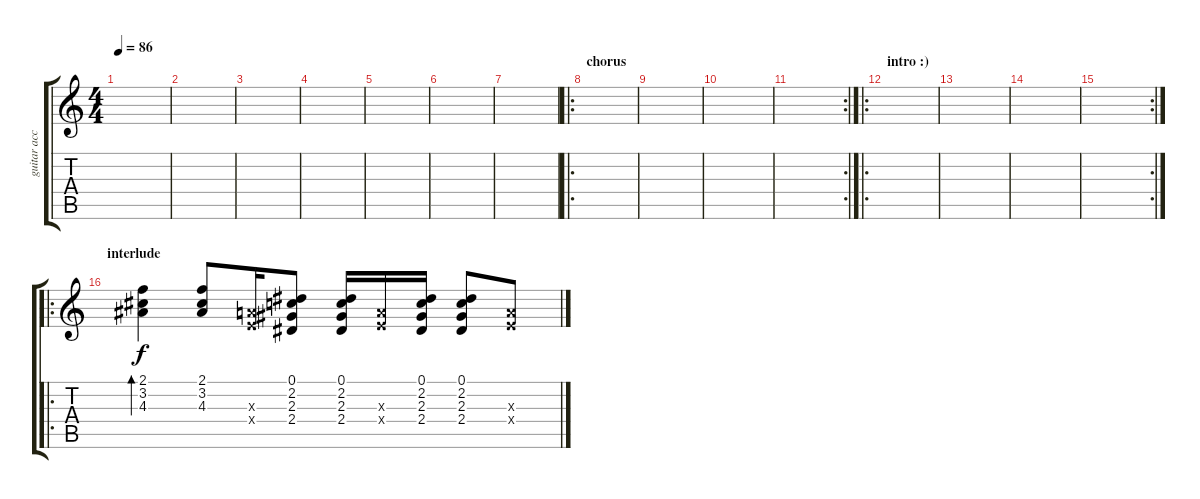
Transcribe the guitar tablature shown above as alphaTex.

\track ("guitar acc" "guitar acc") {instrument acousticguitarsteel}
\staff {score tabs}
\tuning (Eb4 Bb3 Gb3 Db3 Ab2 Eb2) {hide}
\ts (4 4)
\tempo 86
\clef g2
\ks c
|
|
|
|
|
|
|
\ro
\section ("" "chorus")
|
|
|
\rc 2
|
\ro
\section ("" "intro :)")
|
|
|
\rc 2
|
\ro
\section ("" "interlude")
(2.1 3.2 4.3).4{bd 120} (2.1 3.2 4.3).8 (3.3{x} 3.4{x}).16 (0.1 2.2 2.3 2.4).8 (0.1 2.2 2.3 2.4).16 (3.3{x} 3.4{x}).16 (0.1 2.2 2.3 2.4).16 (0.1 2.2 2.3 2.4).8 (3.3{x} 3.4{x}).8
